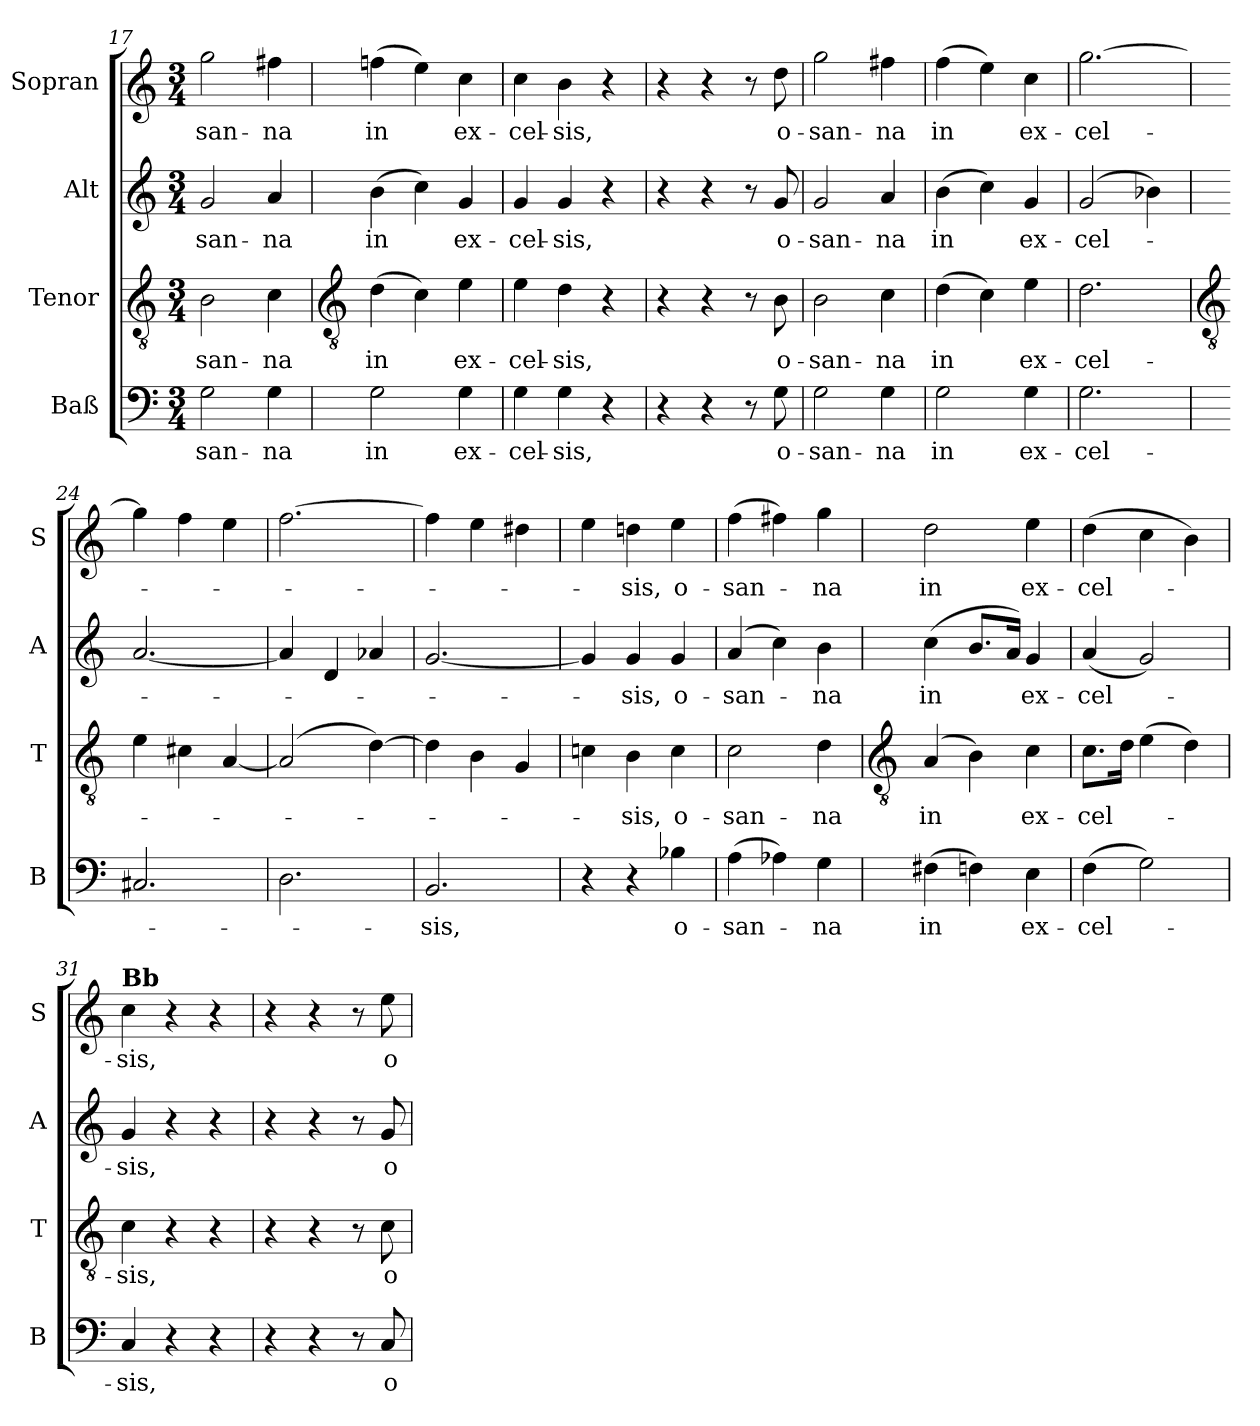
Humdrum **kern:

**kern	**text	**kern	**text	**kern	**text	**kern	**text
*part4	*part4	*part3	*part3	*part2	*part2	*part1	*part1
*staff4	*staff4	*staff3	*staff3	*staff2	*staff2	*staff1	*staff1
*I"Baß	*	*I"Tenor	*	*I"Alt	*	*I"Sopran	*
*I'B	*	*I'T	*	*I'A	*	*I'S	*
*clefF4	*	*clefGv2	*	*clefG2	*	*clefG2	*
*k[]	*	*k[]	*	*k[]	*	*k[]	*
*C:	*	*C:	*	*C:	*	*C:	*
*M3/4	*	*M3/4	*	*M3/4	*	*M3/4	*
=17	=17	=17	=17	=17	=17	=17	=17
!	!LO:LY:b	!	!LO:LY:b	!	!LO:LY:b	!	!LO:LY:b
2G	-san-	2B	-san-	2g	-san-	2gg	-san-
!	!LO:LY:b	!	!LO:LY:b	!	!LO:LY:b	!	!LO:LY:b
4G	-na	4c	-na	4a	-na	4ff#X	-na
!!LO:LB:g=z
=18	=18	=18	=18	=18	=18	=18	=18
*	*	*clefGv2	*	*	*	*	*
!	!LO:LY:b	!	!LO:LY:b	!	!LO:LY:b	!	!LO:LY:b
2G	in	(>4d	in	(>4b	in	(>4ffn	in
.	.	4c)	.	4cc)	.	4ee)	.
!	!LO:LY:b	!	!LO:LY:b	!	!LO:LY:b	!	!LO:LY:b
4G	ex-	4e	ex-	4g	ex-	4cc	ex-
=19	=19	=19	=19	=19	=19	=19	=19
!	!LO:LY:b	!	!LO:LY:b	!	!LO:LY:b	!	!LO:LY:b
4G	-cel-	4e	-cel-	4g	-cel-	4cc	-cel-
!	!LO:LY:b	!	!LO:LY:b	!	!LO:LY:b	!	!LO:LY:b
4G	-sis,	4d	-sis,	4g	-sis,	4b	-sis,
4r	.	4r	.	4r	.	4r	.
=20	=20	=20	=20	=20	=20	=20	=20
4r	.	4r	.	4r	.	4r	.
4r	.	4r	.	4r	.	4r	.
8r	.	8r	.	8r	.	8r	.
!	!LO:LY:b	!	!LO:LY:b	!	!LO:LY:b	!	!LO:LY:b
8G	o-	8B	o-	8g	o-	8dd	o-
=21	=21	=21	=21	=21	=21	=21	=21
!	!LO:LY:b	!	!LO:LY:b	!	!LO:LY:b	!	!LO:LY:b
2G	-san-	2B	-san-	2g	-san-	2gg	-san-
!	!LO:LY:b	!	!LO:LY:b	!	!LO:LY:b	!	!LO:LY:b
4G	-na	4c	-na	4a	-na	4ff#X	-na
=22	=22	=22	=22	=22	=22	=22	=22
!	!LO:LY:b	!	!LO:LY:b	!	!LO:LY:b	!	!LO:LY:b
2G	in	(>4d	in	(>4b	in	(>4ff	in
.	.	4c)	.	4cc)	.	4ee)	.
!	!LO:LY:b	!	!LO:LY:b	!	!LO:LY:b	!	!LO:LY:b
4G	ex-	4e	ex-	4g	ex-	4cc	ex-
=23	=23	=23	=23	=23	=23	=23	=23
!	!LO:LY:b	!	!LO:LY:b	!	!LO:LY:b	!	!LO:LY:b
2.G	-cel-	2.d	-cel-	(<2g	-cel-	[2.gg	-cel-
.	.	.	.	4b-X)	.	.	.
!!LO:LB:g=z
=24	=24	=24	=24	=24	=24	=24	=24
*	*	*clefGv2	*	*	*	*	*
2.C#X	.	4e	.	[2.a	.	4gg]	.
.	.	4c#X	.	.	.	4ff	.
.	.	[4A	.	.	.	4ee	.
=25	=25	=25	=25	=25	=25	=25	=25
2.D	.	(<2A]	.	4a]	.	[2.ff	.
.	.	.	.	4d	.	.	.
.	.	[4d)	.	4a-X	.	.	.
=26	=26	=26	=26	=26	=26	=26	=26
!	!LO:LY:b	!	!	!	!	!	!
2.BB	-sis,	4d]	.	[2.g	.	4ff]	.
.	.	4B	.	.	.	4ee	.
.	.	4G	.	.	.	4dd#X	.
=27	=27	=27	=27	=27	=27	=27	=27
4r	.	4cn	.	4g]	.	4ee	.
!	!	!	!LO:LY:b	!	!LO:LY:b	!	!LO:LY:b
4r	.	4B	-sis,	4g	-sis,	4ddn	-sis,
!	!LO:LY:b	!	!LO:LY:b	!	!LO:LY:b	!	!LO:LY:b
4B-X	o-	4c	o-	4g	o-	4ee	o-
=28	=28	=28	=28	=28	=28	=28	=28
!	!LO:LY:b	!	!LO:LY:b	!	!LO:LY:b	!	!LO:LY:b
(>4A	-san-	2c	-san-	(>4a	-san-	(>4ff	-san-
4A-X)	.	.	.	4cc)	.	4ff#X)	.
!	!LO:LY:b	!	!LO:LY:b	!	!LO:LY:b	!	!LO:LY:b
4G	-na	4d	-na	4b	-na	4gg	-na
!!LO:LB:g=z
=29	=29	=29	=29	=29	=29	=29	=29
*	*	*clefGv2	*	*	*	*	*
!	!LO:LY:b	!	!LO:LY:b	!	!LO:LY:b	!	!LO:LY:b
(>4F#X	in	(<4A	in	(<4cc	in	2dd	in
4Fn)	.	4B)	.	8.bL	.	.	.
.	.	.	.	16aJ)	.	.	.
!	!LO:LY:b	!	!LO:LY:b	!	!LO:LY:b	!	!LO:LY:b
4E	ex-	4c	ex-	4g	ex-	4ee	ex-
=30	=30	=30	=30	=30	=30	=30	=30
!	!LO:LY:b	!	!LO:LY:b	!	!LO:LY:b	!	!LO:LY:b
(>4F	-cel-	8.cL	-cel-	(<4a	-cel-	(>4dd	-cel-
.	.	16dJ	.	.	.	.	.
2G)	.	(>4e	.	2g)	.	4cc	.
.	.	4d)	.	.	.	4b)	.
=31	=31	=31	=31	=31	=31	=31	=31
!	!	!	!	!	!	!LO:TX:a:B:t=Bb	!
!	!LO:LY:b	!	!LO:LY:b	!	!LO:LY:b	!	!LO:LY:b
4C	-sis,	4c	-sis,	4g	-sis,	4cc	-sis,
4r	.	4r	.	4r	.	4r	.
4r	.	4r	.	4r	.	4r	.
=32	=32	=32	=32	=32	=32	=32	=32
4r	.	4r	.	4r	.	4r	.
4r	.	4r	.	4r	.	4r	.
8r	.	8r	.	8r	.	8r	.
!	!LO:LY:b	!	!LO:LY:b	!	!LO:LY:b	!	!LO:LY:b
8C	o-	8c	o-	8g	o-	8ee	o-
=	=	=	=	=	=	=	=
*-	*-	*-	*-	*-	*-	*-	*-
